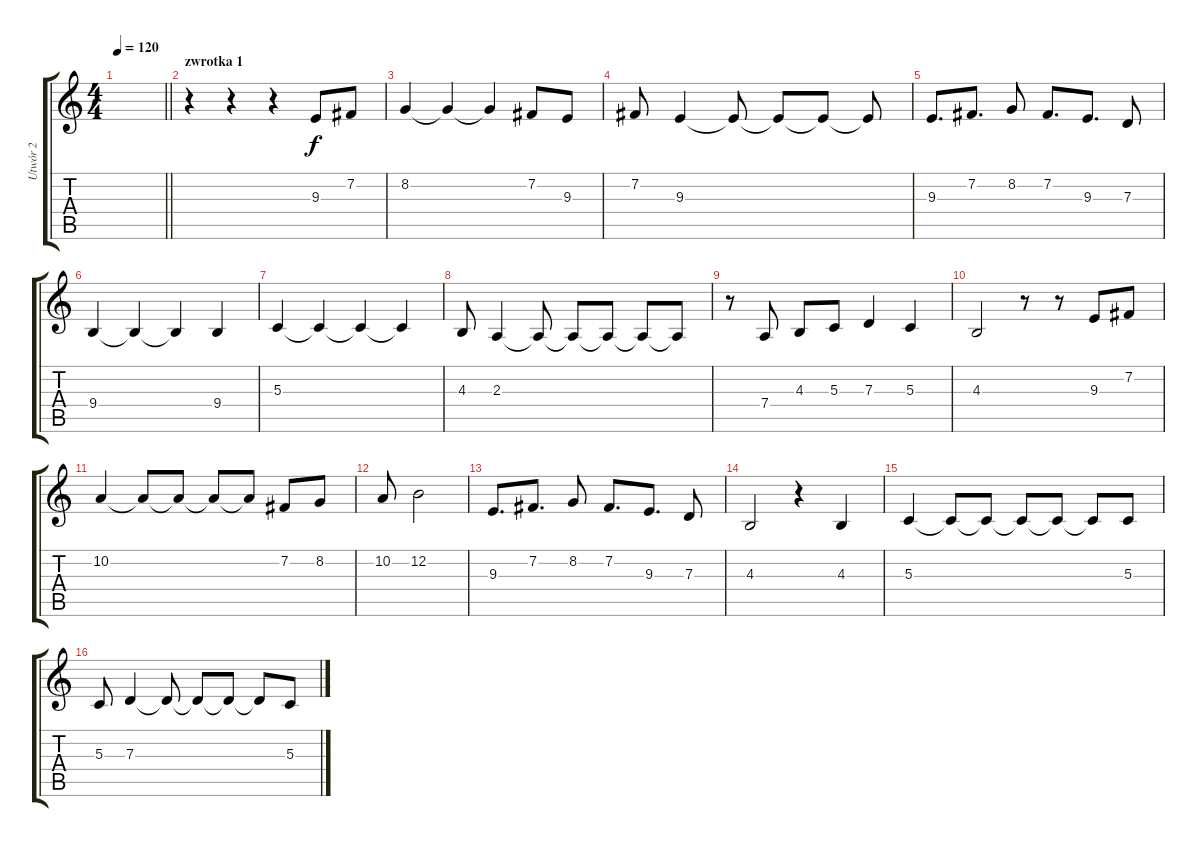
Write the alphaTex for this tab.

\track ("Utwór 2" "Utwór 2") {instrument oboe}
\staff {score tabs}
\tuning (E4 B3 G3 D3 A2 E2) {hide}
\ts (4 4)
\tempo 120
\clef g2
\barLineRight lightlight
\ks c
|
\section ("" "zwrotka 1")
r.4 r.4 r.4 9.3.8 7.2.8 |
8.2.4 8.2{t}.4 8.2{t}.4 7.2.8 9.3.8 |
7.2.8 9.3.4 9.3{t}.8 9.3{t}.8 9.3{t}.8 9.3{t}.8 |
9.3.8{d} 7.2.8{d} 8.2.8 7.2.8{d} 9.3.8{d} 7.3.8 |
9.4.4 9.4{t}.4 9.4{t}.4 9.4.4 |
5.3.4 5.3{t}.4 5.3{t}.4 5.3{t}.4 |
4.3.8 2.3.4 2.3{t}.8 2.3{t}.8 2.3{t}.8 2.3{t}.8 2.3{t}.8 |
r.8 7.4.8 4.3.8 5.3.8 7.3.4 5.3.4 |
4.3.2 r.8 r.8 9.3.8 7.2.8 |
10.2.4 10.2{t}.8 10.2{t}.8 10.2{t}.8 10.2{t}.8 7.2.8 8.2.8 |
10.2.8 12.2.2 |
9.3.8{d} 7.2.8{d} 8.2.8 7.2.8{d} 9.3.8{d} 7.3.8 |
4.3.2 r.4 4.3.4 |
5.3.4 5.3{t}.8 5.3{t}.8 5.3{t}.8 5.3{t}.8 5.3{t}.8 5.3.8 |
5.3.8 7.3.4 7.3{t}.8 7.3{t}.8 7.3{t}.8 7.3{t}.8 5.3.8
